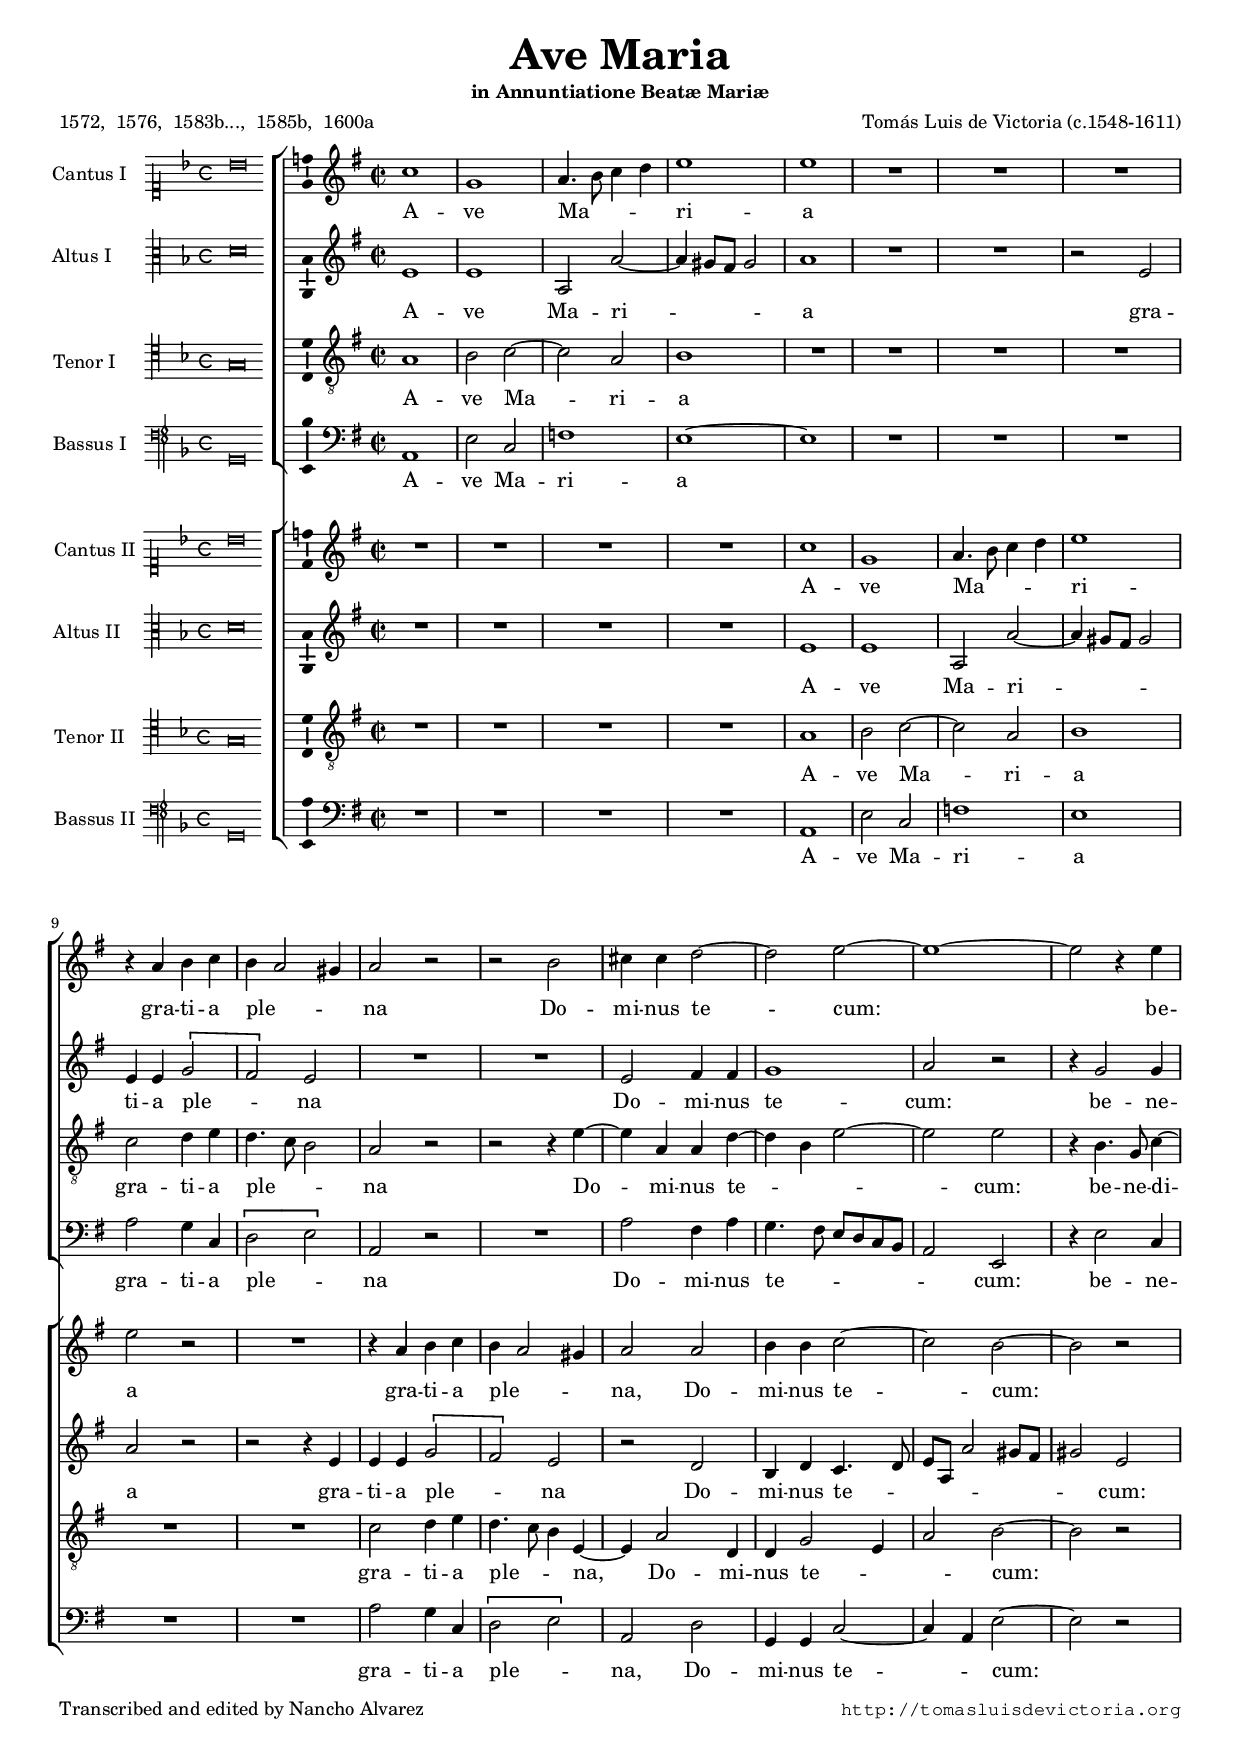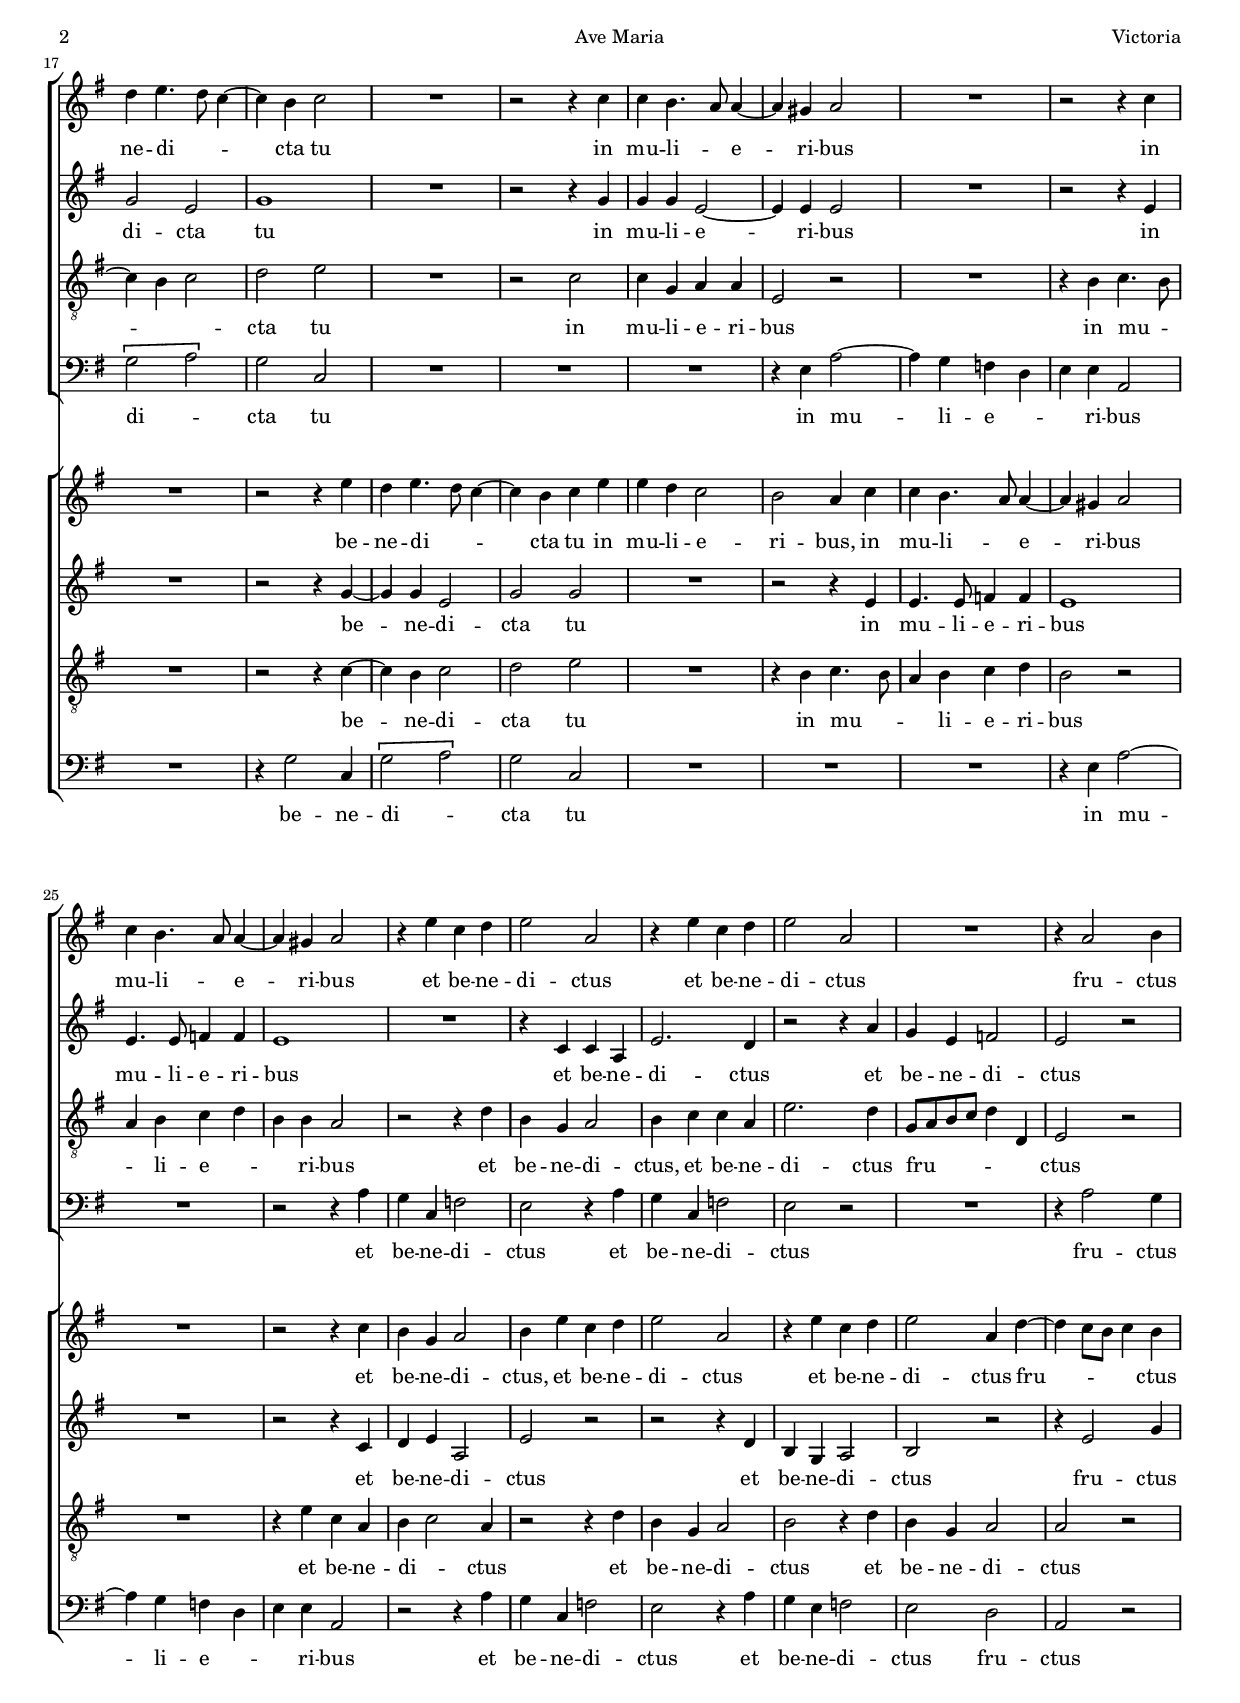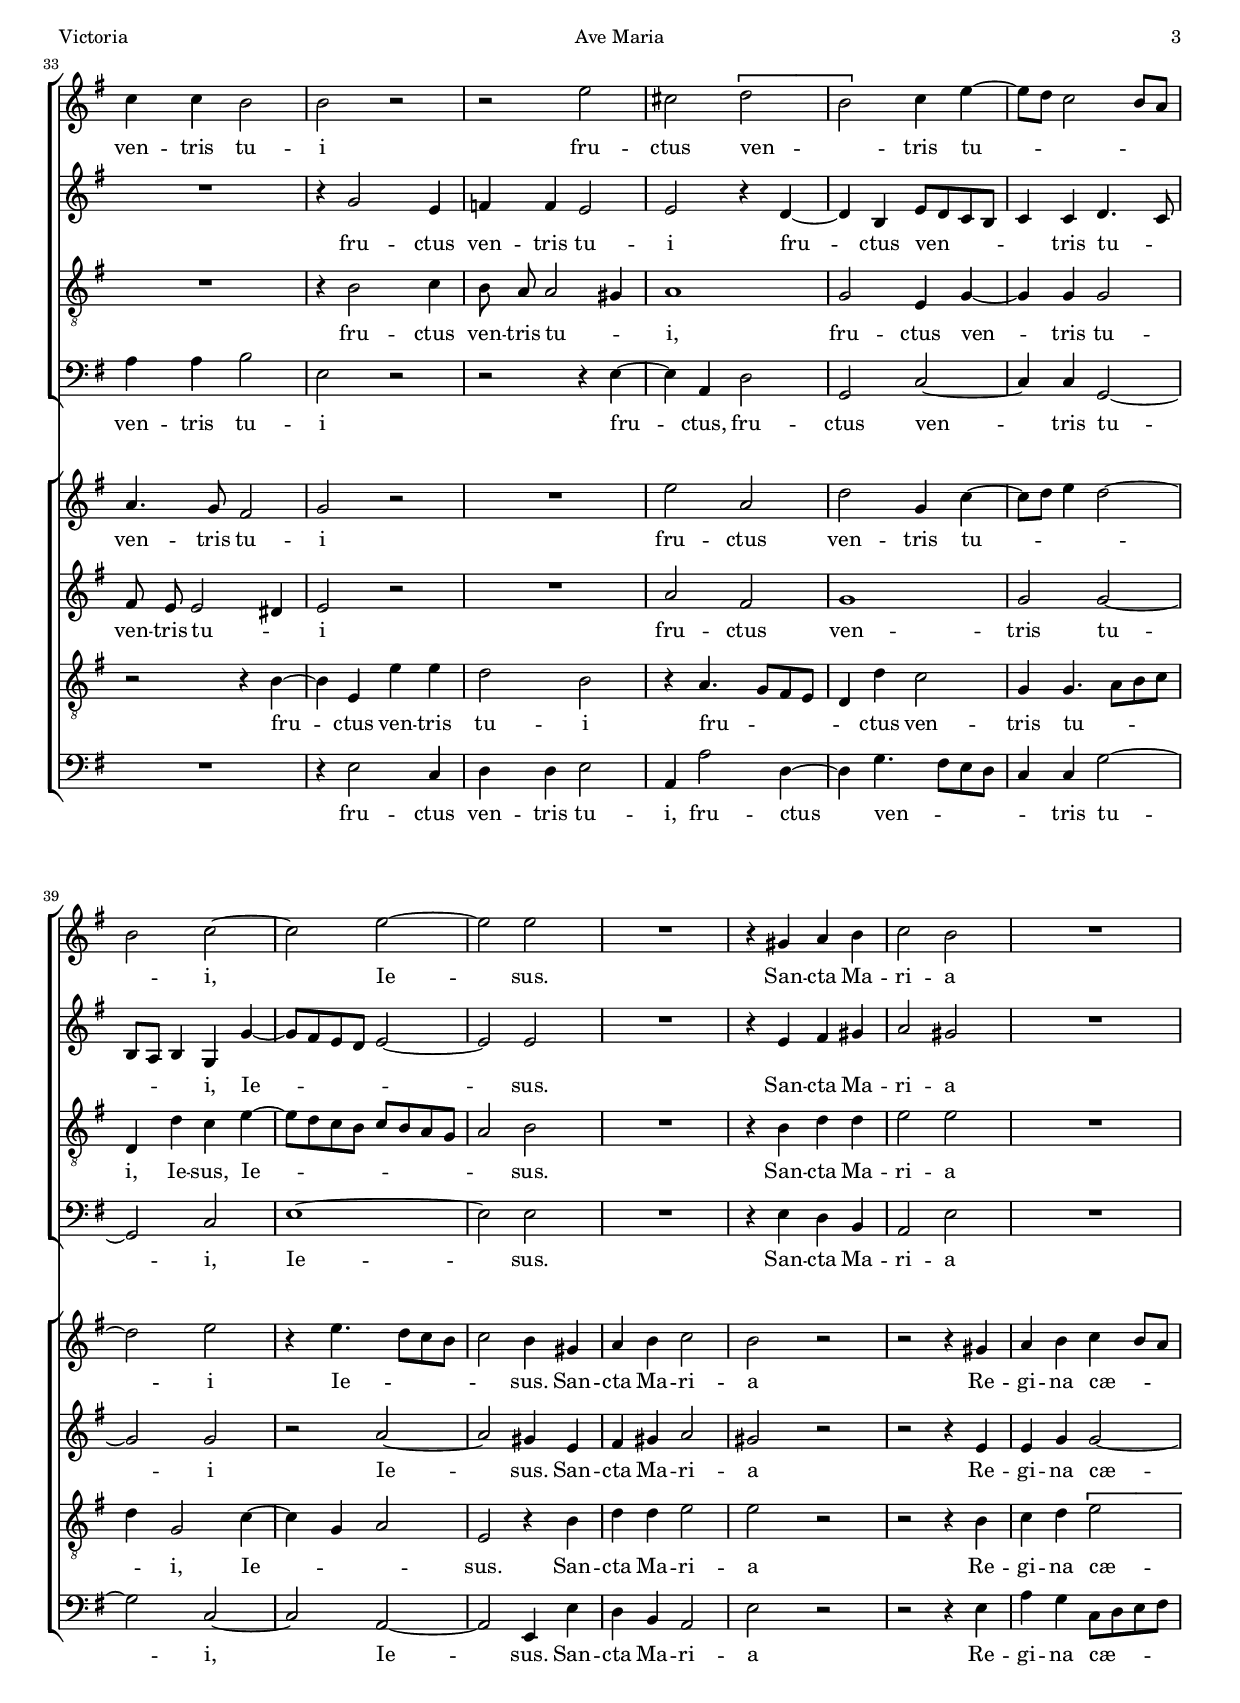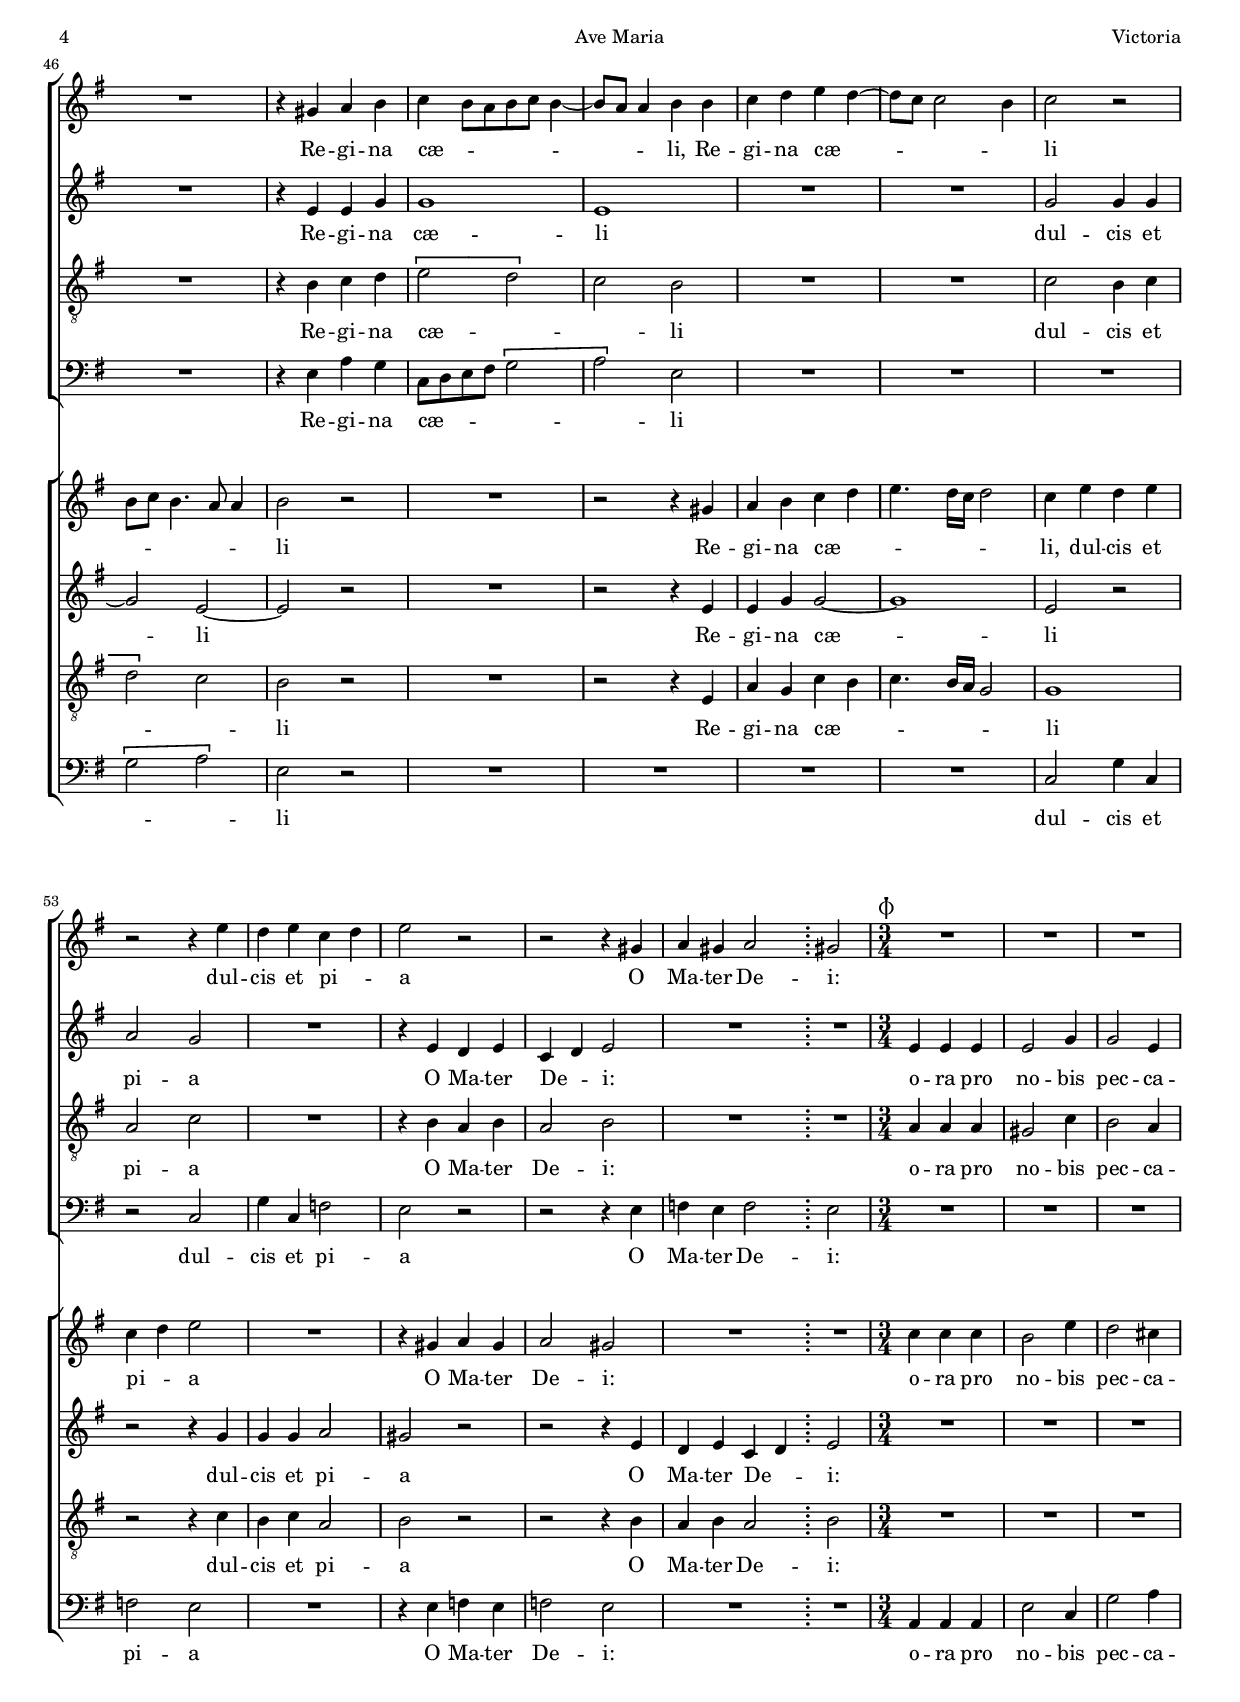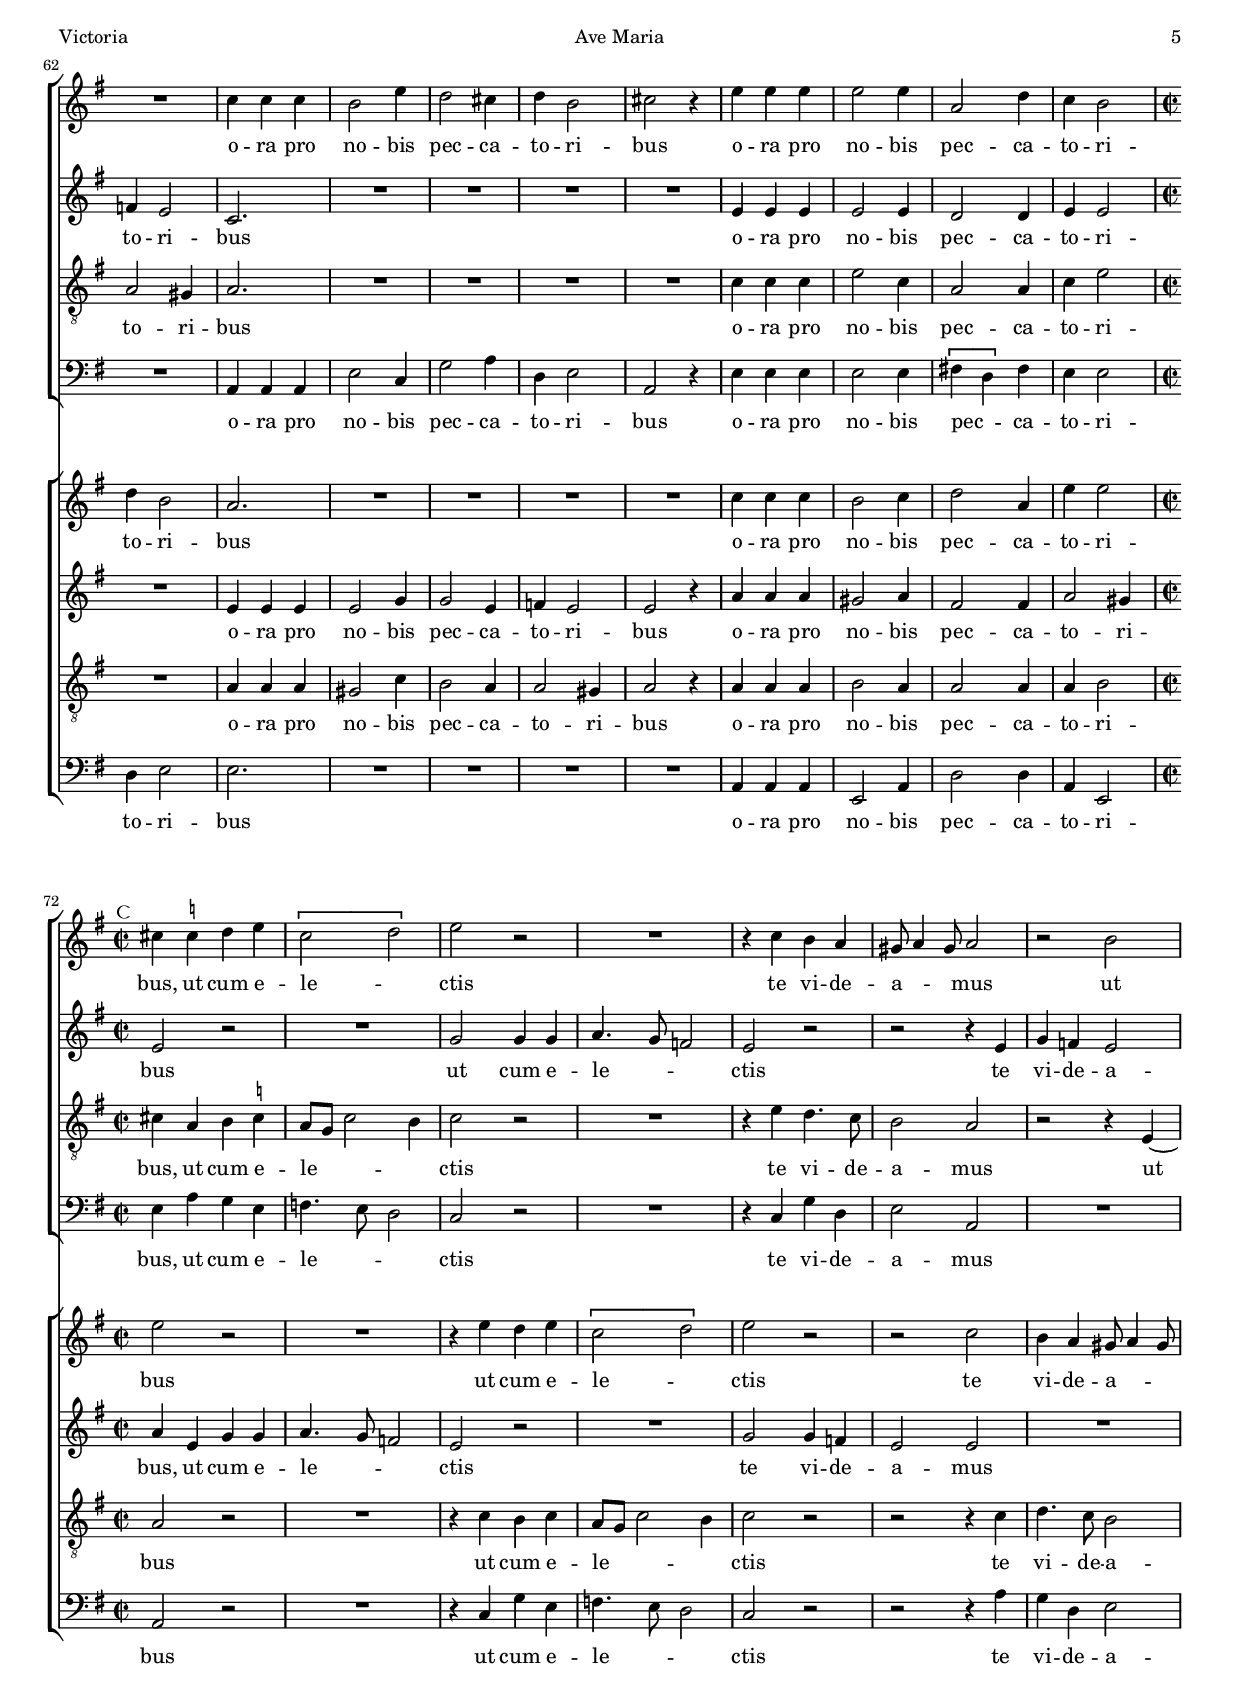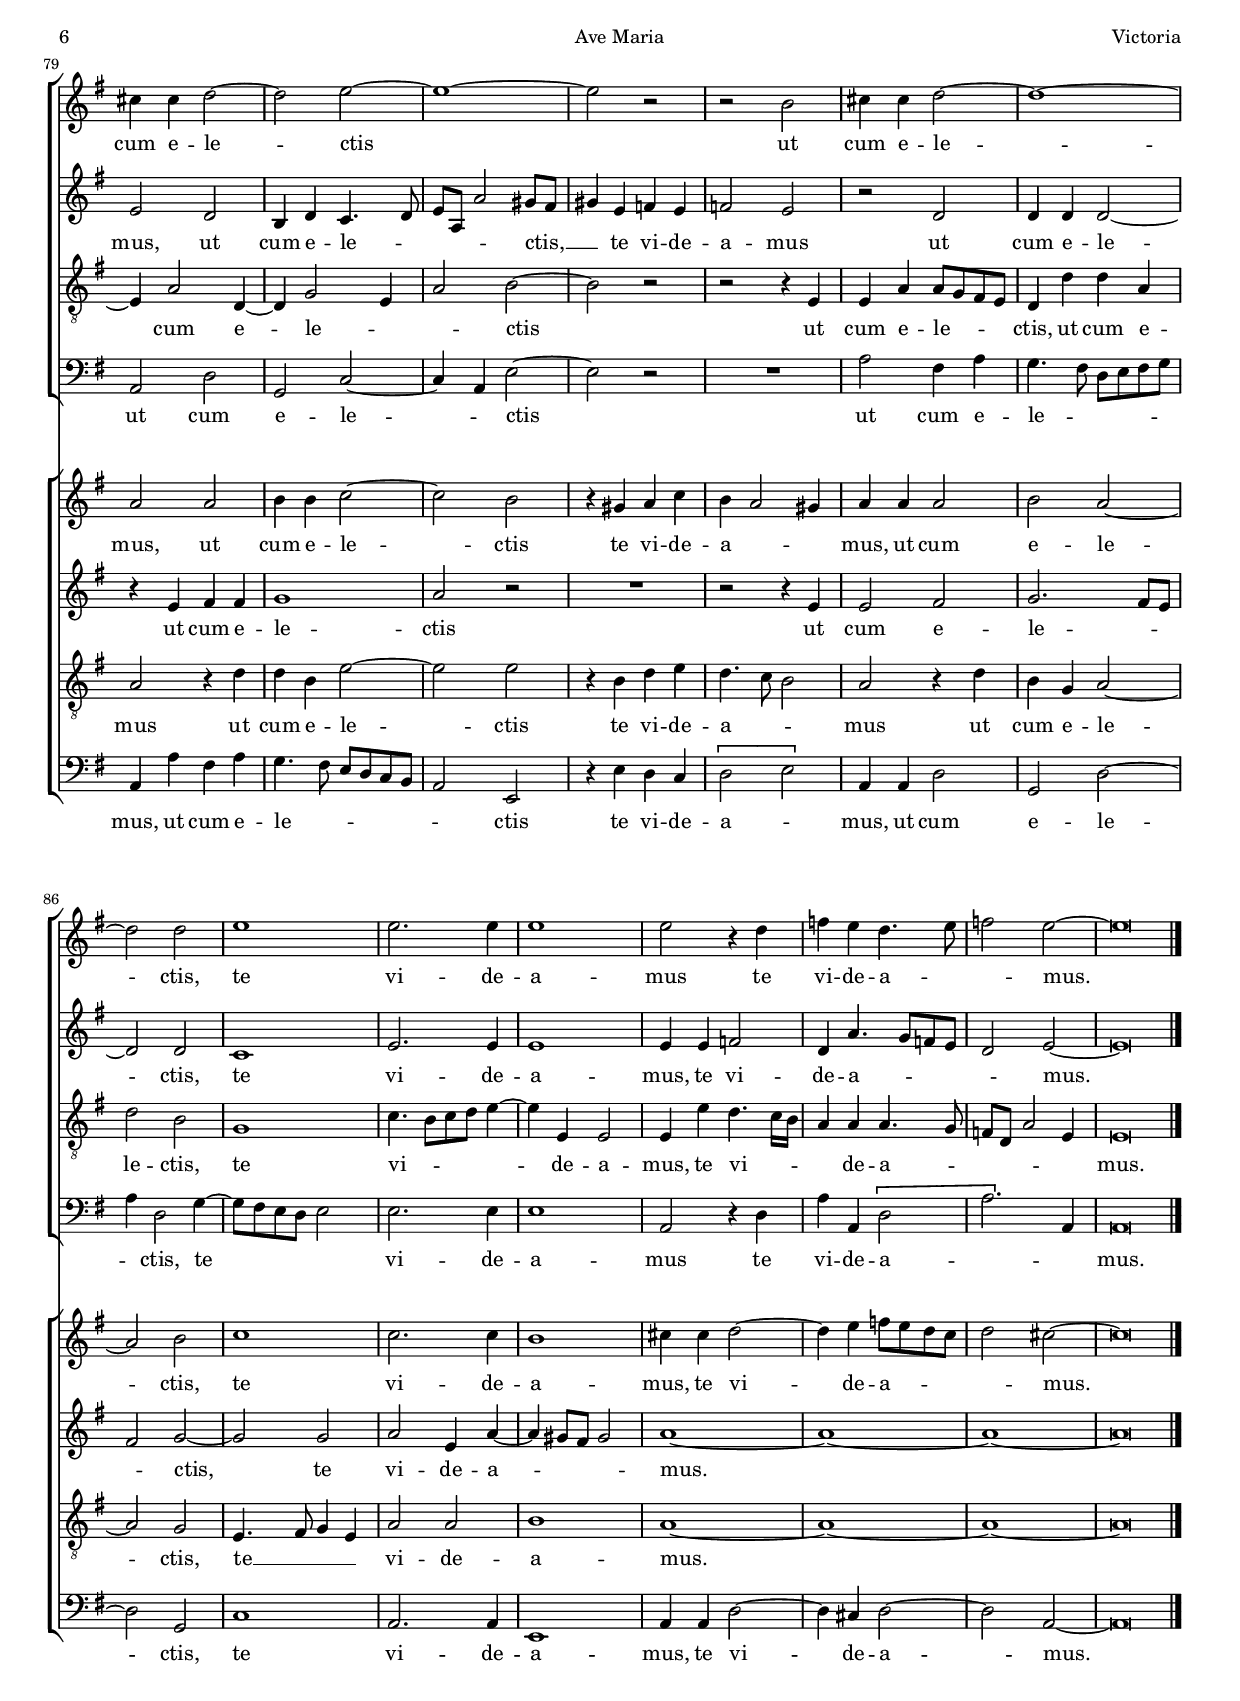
\version "2.18.0"

#(set-default-paper-size "a4")
#(set-global-staff-size 16.3)
#(ly:set-option 'point-and-click #f)
%mobile -s10.5 -i2.4

italicas=\override LyricText.font-shape = #'italic
rectas=\override LyricText.font-shape = #'upright
ss=\once \set suggestAccidentals = ##t
incipitwidth = 20
mtempo={\tempo 4 = 100 }
mtempob={\tempo 4 = 50 }
mtempoc={\tempo 4 = 150 }

htitle="Ave Maria"
hcomposer="Victoria"

\header {
	title=\markup{\fontsize #3 "Ave Maria"}
	subtitle=\markup{\smaller "in Annuntiatione Beatæ Mariæ"}
	%subsubtitle=\markup{\null \vspace #.1 }
        composer="Tomás Luis de Victoria (c.1548-1611)"
        pdfauthor=\composer
	%opus="(-)"
	poet=\markup{"1572,  1576,  1583b...,  1585b,  1600a"} % 1589a
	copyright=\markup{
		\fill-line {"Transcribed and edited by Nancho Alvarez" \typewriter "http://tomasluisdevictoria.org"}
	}
%	tagline=""
}

global={\key f \major \time 2/2 \skip 1*57 \bar ";"
        \once \override Score.TimeSignature.stencil = ##f
	\time 2/4 \skip 2 \bar "|" %\break
	\time 3/4 \mtempoc
        \skip 1*3/4*13 \mtempo
	\time 2/2 \skip 1*22 \bar "|."
}

cantus={
	bes'1 |
	f' |
	g'4. a'8 bes'4 c'' |
	d''1 |
%5
	d'' |
	R1*4/4 |
	R1*4/4 |
	R1*4/4 |
	r4 g' a' bes' |
%10
	a' g'2 fis'4 |
	g'2 r |
	r a' |
	b'4 b' c''2 ~ |
	c'' d'' ~ |
%15
	d''1 ~ |
	d''2 r4 d'' |
	c'' d''4. c''8 bes'4 ~ |
	bes' a' bes'2 |
	R1*4/4 |
%20
	r2 r4 bes' |
	bes' a'4. g'8 g'4 ~ |
	g' fis' g'2 |
	R1*4/4 |
	r2 r4 bes' |
%25
	bes' a'4. g'8 g'4 ~ |
	g' fis' g'2 |
	r4 d'' bes' c'' |
	d''2 g' |
	r4 d'' bes' c'' |
%30
	d''2 g' |
	R1*4/4 |
	r4 g'2 a'4 |
	bes' bes' a'2 |
	a' r |
%35
	r d'' |
	b' \[c'' |
	a'\] bes'4 d'' ~ |
	d''8 c'' bes'2 a'8 g' |
	a'2 bes' ~ |
%40
	bes' d'' ~ |
	d'' d'' |
	R1*4/4 |
	r4 fis' g' a' |
	bes'2 a' |
%45
	R1*4/4 |
	R1*4/4 |
	r4 fis' g' a' |
	bes'  a'8[ g' a' bes'] a'4 ~ |
	a'8 g' g'4 a' a' |
%50
	bes' c'' d'' c'' ~ |
	c''8 bes' bes'2 a'4 |
	bes'2 r |
	r r4 d'' |
	c'' d'' bes' c'' |
%55
	d''2 r |
	r r4 fis' | % en 1589a no hay sostenido
	g' fis' g'2 fis' |
	\once \override TextScript.X-offset = #-3.5
        s4*0^\markup{\musicglyph #"timesig.mensural34"}
	R1*3/4*4 % valores reducidos a 4
%60
	bes'4 bes' bes' a'2 d''4 |
	c''2 b'4 c'' a'2 | % ennegrecido
	b' r4 d'' d'' d'' |
	d''2 d''4 g'2 c''4 bes' a'2 | % ennegrecido bes' a'2
	\override TextScript.X-offset = #-4.1
        s4*0^\markup{\musicglyph #"timesig.mensural44"}
	b'4 \ss bes' c'' d'' |
%65
	\[bes'2 c''\] |
	d'' r |
	R1*4/4 |
	r4 bes' a' g' |
	fis'8 g'4 fis'8 g'2 |
%70
	r a' |
	b'4 b' c''2 ~ |
	c'' d'' ~ |
	d''1 ~ |
	d''2 r |
%75
	r a' |
	b'4 b' c''2 ~ |
	c''1 ~ |
	c''2 c'' |
	d''1 |
%80
	d''2. d''4 |
	d''1 |
	d''2 r4 c'' |
	ees'' d'' c''4. d''8 |
	ees''2 d'' ~ |
%85
	d''\breve*1/2
}

altus={
	d'1 |
	d' |
	g2 g' ~ |
	g'4 fis'8 e' fis'2 |
%5
	g'1 |
	R1*4/4 |
	R1*4/4 |
	r2 d' |
	d'4 d' \[f'2 |
%10
	e'\] d' |
	R1*4/4 |
	R1*4/4 |
	d'2 e'4 e' |
	f'1 |
%15
	g'2 r |
	r4 f'2 f'4 |
	f'2 d' |
	f'1 |
	R1*4/4 |
%20
	r2 r4 f' |
	f' f' d'2 ~ |
	d'4 d' d'2 |
	R1*4/4 |
	r2 r4 d' |
%25
	d'4. d'8 ees'4 ees' |
	d'1 |
	R1*4/4 |
	r4 bes bes g |
	d'2. c'4 |
%30
	r2 r4 g' |
	f' d' ees'2 |
	d' r |
	R1*4/4 |
	r4 f'2 d'4 |
%35
	ees' ees' d'2 |
	d' r4 c' ~ |
	c' a d'8 c' bes a |
	bes4 bes c'4. bes8 |
	a g a4 f f' ~ |
%40
	f'8 e' d' c' d'2 ~ |
	d' d' |
	R1*4/4 |
	r4 d' e' fis' |
	g'2 fis' |
%45
	R1*4/4 |
	R1*4/4 |
	r4 d' d' f' |
	f'1 |
	d' |
%50
	R1*4/4 |
	R1*4/4 |
	f'2 f'4 f' |
	g'2 f' |
	R1*4/4 |
%55
	r4 d' c' d' |
	bes c' d'2 |
	R1
        R1*2/4
	d'4 d' d' d'2 f'4 |
	f'2 d'4 ees' d'2 | % ennegrecido
%60
	bes2. 
        R1*3/4*4
        d'4 d' d' |
	d'2 d'4 c'2 c'4 d' d'2 |
	d' r |
%65
	R1*4/4 |
	f'2 f'4 f' |
	g'4. f'8 ees'2 |
	d' r |
	r r4 d' |
%70
	f' ees' d'2 |
	d' c' |
	a4 c' bes4. c'8 |
	d' g g'2 fis'8 e' |
	fis'4 d' ees' d' |
%75
	ees'2 d' |
	r c' |
	c'4 c' c'2 ~ |
	c' c' |
	bes1 |
%80
	d'2. d'4 |
	d'1 |
	d'4 d' ees'2 |
	c'4 g'4. f'8 ees' d' |
	c'2 d' ~ |
%85
	d'\breve*1/2
}

tenor={
	g1 |
	a2 bes ~ |
	bes g |
	a1 |
%5
	R1*4/4 |
	R1*4/4 |
	R1*4/4 |
	R1*4/4 |
	bes2 c'4 d' |
%10
	c'4. bes8 a2 |
	g r |
	r r4 d' ~ |
	d' g g c' ~ |
	c' a d'2 ~ |
%15
	d' d' |
	r4 a4. f8 bes4 ~ |
	bes a bes2 |
	c' d' |
	R1*4/4 |
%20
	r2 bes |
	bes4 f g g |
	d2 r |
	R1*4/4 |
	r4 a bes4. a8 |
%25
	g4 a bes c' |
	a a g2 |
	r r4 c' |
	a f g2 |
	a4 bes bes g |
%30
	d'2. c'4 |
	f8 g a bes c'4 c |
	d2 r |
	R1*4/4 |
	r4 a2 bes4 |
%35
	\set Staff.autoBeaming = ##f
	a8 g g2 fis4 |
	\set Staff.autoBeaming = ##t
	g1 |
	f2 d4 f ~ |
	f f f2 |
	c4 c' bes d' ~ |
%40
	d'8 c' bes a bes a g f |
	g2 a |
	R1*4/4 |
	r4 a c' c' |
	d'2 d' |
%45
	R1*4/4 |
	R1*4/4 |
	r4 a bes c' |
	\[d'2 c'\] |
	bes a |
%50
	R1*4/4 |
	R1*4/4 |
	bes2 a4 bes |
	g2 bes |
	R1*4/4 |
%55
	r4 a g a |
	g2 a |
	R1
        R1*2/4
	g4 g g fis2 bes4 |
	a2 g4 g2 fis4 |
%60
	g2. 
        R1*3/4*4
        bes4 bes bes |
	d'2 bes4 g2 g4 bes d'2 |
	b4 g a \ss bes |
%65
	g8 f bes2 a4 |
	bes2 r |
	R1*4/4 |
	r4 d' c'4. bes8 |
	a2 g |
%70
	r r4 d ~ |
	d g2 c4 ~ |
	c f2 d4 |
	g2 a ~ |
	a r |
%75
	r r4 d |
	d g g8 f e d |
	c4 c' c' g |
	c'2 a |
	f1 |
%80
	bes4.  a8[ bes c'] d'4 ~ |
	d' d d2 |
	d4 d' c'4. bes16 a |
	g4 g g4. f8 |
	ees c g2 d4 |
%85
	d\breve*1/2
}

bassus={
	g,1 |
	d2 bes, |
	ees1 |
	d ~ |
%5
	d |
	R1*4/4 |
	R1*4/4 |
	R1*4/4 |
	g2 f4 bes, |
%10
	\[c2 d\] |
	g, r |
	R1*4/4 |
	g2 e4 g |
	f4. e8 d c bes, a, |
%15
	g,2 d, | % solo en 1589a octava alta d
	r4 d2 bes,4 |
	\[f2 g\] |
	f bes, |
	R1*4/4 |
%20
	R1*4/4 |
	R1*4/4 |
	r4 d g2 ~ |
	g4 f ees c |
	d d g,2 |
%25
	R1*4/4 |
	r2 r4 g |
	f bes, ees2 |
	d r4 g |
	f bes, ees2 |
%30
	d r |
	R1*4/4 |
	r4 g2 f4 |
	g g a2 |
	d r |
%35
	r r4 d ~ |
	d g, c2 |
	f, bes, ~ |
	bes,4 bes, f,2 ~ |
	f, bes, |
%40
	d1 ~ |
	d2 d |
	R1*4/4 |
	r4 d c a, |
	g,2 d |
%45
	R1*4/4 |
	R1*4/4 |
	r4 d g f |
	bes,8 c d e \[f2 |
	g\] d |
%50
	R1*4/4 |
	R1*4/4 |
	R1*4/4 |
	r2 bes, |
	f4 bes, ees2 |
%55
	d r |
	r r4 d |
	ees d ees2 d |
	R1*3/4*4
	g,4 g, g, d2 bes,4 |
	f2 g4 c d2 | % ennegrecido
	g, r4 d d d |
	d2 d4 \[e! c\] e d d2 | % sostenido escrito en todas las ediciones
	d4 g f d |
%65
	ees4. d8 c2 |
	bes, r |
	R1*4/4 |
	r4 bes, f c |
	d2 g, |
%70
	R1*4/4 |
	g,2 c |
	f, bes, ~ |
	bes,4 g, d2 ~ |
	d r |
%75
	R1*4/4 |
	g2 e4 g |
	f4. e8 c d e f |
	g4 c2 f4 ~ |
	f8 e d c d2 |
%80
	d2. d4 |
	d1 |
	g,2 r4 c |
	g g, \[c2 % distinto en la edición de 1572 
	g2.\] g,4 |
%85
	g,\breve*1/2
}

cantusdos={
	R1*4/4 |
	R1*4/4 |
	R1*4/4 |
	R1*4/4 |
%5
	bes'1 |
	f' |
	g'4. a'8 bes'4 c'' |
	d''1 |
	d''2 r |
%10
	R1*4/4 |
	r4 g' a' bes' |
	a' g'2 fis'4 |
	g'2 g' |
	a'4 a' bes'2 ~ |
%15
	bes' a' ~ |
	a' r |
	R1*4/4 |
	r2 r4 d'' |
	c'' d''4. c''8 bes'4 ~ |
%20
	bes' a' bes' d'' |
	d'' c'' bes'2 |
	a' g'4 bes' |
	bes' a'4. g'8 g'4 ~ |
	g' fis' g'2 |
%25
	R1*4/4 |
	r2 r4 bes' |
	a' f' g'2 |
	a'4 d'' bes' c'' |
	d''2 g' |
%30
	r4 d'' bes' c'' |
	d''2 g'4 c'' ~ |
	c'' bes'8 a' bes'4 a' |
	g'4. f'8 e'2 |
	f' r |
%35
	R1*4/4 |
	d''2 g' |
	c'' f'4 bes' ~ |
	bes'8 c'' d''4 c''2 ~ |
	c'' d'' |
%40
	r4 d''4. c''8 bes' a' |
	bes'2 a'4 fis' |
	g' a' bes'2 |
	a' r |
	r r4 fis' |
%45
	g' a' bes' a'8 g' |
	a' bes' a'4. g'8 g'4 |
	a'2 r |
	R1*4/4 |
	r2 r4 fis' |
%50
	g' a' bes' c'' |
	d''4. c''16 bes' c''2 |
	bes'4 d'' c'' d'' |
	bes' c'' d''2 |
	R1*4/4 |
%55
	r4 fis' g' fis' |
	g'2 fis' |
	R1
        R1*2/4
	bes'4 bes' bes' a'2 d''4 |
	c''2 b'4 c'' a'2 | % ennegrecido
%60
	g'2. 
        R1*3/4*4
        bes'4 bes' bes' |
	a'2 bes'4 c''2 g'4 d'' d''2 |
	d'' r |
%65
	R1*4/4 |
	r4 d'' c'' d'' |
	\[bes'2 c''\] |
	d'' r |
	r bes' |
%70
	a'4 g' fis'8 g'4 fis'8 |
	g'2 g' |
	a'4 a' bes'2 ~ |
	bes' a' |
	r4 fis' g' bes' |
%75
	a' g'2 fis'4 |
	g' g' g'2 |
	a' g' ~ |
	g' a' |
	bes'1 |
%80
	bes'2. bes'4 |
	a'1 |
	b'4 b' c''2 ~ |
	c''4 d'' ees''8 d'' c'' bes' |
	c''2 b' ~ |
%85
	b'\breve*1/2
}

altusdos={
	R1*4/4 |
	R1*4/4 |
	R1*4/4 |
	R1*4/4 |
%5
	d'1 |
	d' |
	g2 g' ~ |
	g'4 fis'8 e' fis'2 |
	g' r |
%10
	r r4 d' |
	d' d' \[f'2 |
	e'\] d' |
	r c' |
	a4 c' bes4. c'8 |
%15
	d' g g'2 fis'8 e' |
	fis'2 d' | % sostenido escrito solo en 1572
	R1*4/4 |
	r2 r4 f' ~ |
	f' f' d'2 |
%20
	f' f' |
	R1*4/4 |
	r2 r4 d' |
	d'4. d'8 ees'4 ees' |
	d'1 |
%25
	R1*4/4 |
	r2 r4 bes |
	c' d' g2 |
	d' r |
	r r4 c' |
%30
	a f g2 |
	a r |
	r4 d'2 f'4 |
	\set Staff.autoBeaming = ##f
	e'8 d' d'2 cis'4 |
	\set Staff.autoBeaming = ##t
	d'2 r |
%35
	R1*4/4 |
	g'2 e' |
	f'1 |
	f'2 f' ~ |
	f' f' |
%40
	r g' ~ |
	g' fis'4 d' |
	e' fis' g'2 |
	fis' r |
	r r4 d' |
%45
	d' f' f'2 ~ |
	f' d' ~ |
	d' r |
	R1*4/4 |
	r2 r4 d' |
%50
	d' f' f'2 ~ |
	f'1 |
	d'2 r |
	r r4 f' |
	f' f' g'2 |
%55
	fis' r |
	r r4 d' |
	c' d' bes c' d'2 |
	R1*3/4*4
	d'4 d' d' d'2 f'4 |
	f'2 d'4 ees' d'2 | % ennegrecidas
	d' r4 g' g' g' |
	fis'2 g'4 e'2 e'4 g'2 fis'4 |
	g' d' f' f' |
%65
	g'4. f'8 ees'2 |
	d' r |
	R1*4/4 |
	f'2 f'4 ees' |
	d'2 d' |
%70
	R1*4/4 |
	r4 d' e' e' |
	f'1 |
	g'2 r |
	R1*4/4 |
%75
	r2 r4 d' |
	d'2 e' |
	f'2. e'8 d' |
	e'2 f' ~ |
	f' f' |
%80
	g' d'4 g' ~ |
	g' fis'8 e' fis'2 |
	g'1 ~ |
	g' ~ |
	g' ~ |
%85
	g'\breve*1/2
}

tenordos={
	R1*4/4 |
	R1*4/4 |
	R1*4/4 |
	R1*4/4 |
%5
	g1 |
	a2 bes ~ |
	bes g |
	a1 |
	R1*4/4 |
%10
	R1*4/4 |
	bes2 c'4 d' |
	c'4. bes8 a4 d ~ |
	d g2 c4 |
	c f2 d4 |
%15
	g2 a ~ |
	a r |
	R1*4/4 |
	r2 r4 bes ~ |
	bes a bes2 |
%20
	c' d' |
	R1*4/4 |
	r4 a bes4. a8 |
	g4 a bes c' |
	a2 r |
%25
	R1*4/4 |
	r4 d' bes g |
	a bes2 g4 |
	r2 r4 c' |
	a f g2 |
%30
	a r4 c' |
	a f g2 |
	g r |
	r r4 a ~ |
	a d d' d' |
%35
	c'2 a |
	r4 g4. f8 e d |
	c4 c' bes2 |
	f4 f4. g8 a bes |
	c'4 f2 bes4 ~ |
%40
	bes f g2 |
	d r4 a |
	c' c' d'2 |
	d' r |
	r r4 a |
%45
	bes c' \[d'2 |
	c'\] bes |
	a r |
	R1*4/4 |
	r2 r4 d |
%50
	g f bes a |
	bes4. a16 g f2 |
	f1 |
	r2 r4 bes |
	a bes g2 |
%55
	a r |
	r r4 a |
	g a g2 a |
	R1*3/4*4
	g4 g g fis2 bes4 |
	a2 g4 g2 fis4 |
	g2 r4 g g g |
	a2 g4 g2 g4 g a2 |
	g r |
%65
	R1*4/4 |
	r4 bes a bes |
	g8 f bes2 a4 |
	bes2 r |
	r r4 bes |
%70
	c'4. bes8 a2 |
	g r4 c' |
	c' a d'2 ~ |
	d' d' |
	r4 a c' d' |
%75
	c'4. bes8 a2 |
	g r4 c' |
	a f g2 ~ |
	g f |
	d4. e8 f4 d |
%80
	g2 g |
	a1 |
	g ~ |
	g ~ |
	g ~ |
%85
	g\breve*1/2
}

bassusdos={
	R1*4/4 |
	R1*4/4 |
	R1*4/4 |
	R1*4/4 |
%5
	g,1 |
	d2 bes, |
	ees1 |
	d |
	R1*4/4 |
%10
	R1*4/4 |
	g2 f4 bes, |
	\[c2 d\] |
	g, c |
	f,4 f, bes,2 ~ |
%15
	bes,4 g, d2 ~ |
	d r |
	R1*4/4 |
	r4 f2 bes,4 |
	\[f2 g\] |
%20
	f bes, |
	R1*4/4 |
	R1*4/4 |
	R1*4/4 |
	r4 d g2 ~ |
%25
	g4 f ees c |
	d d g,2 |
	r r4 g |
	f bes, ees2 |
	d r4 g |
%30
	f d ees2 |
	d c |
	g, r |
	R1*4/4 |
	r4 d2 bes,4 |
%35
	c c d2 |
	g,4 g2 c4 ~ |
	c f4. e8 d c |
	bes,4 bes, f2 ~ |
	f bes, ~ |
%40
	bes, g, ~ |
	g, d,4 d |
	c a, g,2 |
	d r |
	r r4 d |
%45
	g f bes,8 c d e |
	\[f2 g\] |
	d r |
	R1*4/4 |
	R1*4/4 |
%50
	R1*4/4 |
	R1*4/4 |
	bes,2 f4 bes, |
	ees2 d |
	R1*4/4 |
%55
	r4 d ees d |
	ees2 d |
	R1
        R1*2/4
	g,4 g, g, d2 bes,4 |
	f2 g4 c d2 |
%60
	d2. 
        R1*3/4*4
        g,4 g, g, |
	d,2 g,4 c2 c4 g, d,2 | % 1589a primer y ultimo d octava alta
	g, r |
%65
	R1*4/4 |
	r4 bes, f d |
	ees4. d8 c2 |
	bes, r |
	r r4 g |
%70
	f c d2 |
	g,4 g e g |
	f4. e8 d c bes, a, |
	g,2 d, |
	r4 d c bes, |
%75
	\[c2 d\] |
	g,4 g, c2 |
	f, c ~ |
	c f, |
	bes,1 |
%80
	g,2. g,4 |
	d,1 | % 1589a d octava alta
	g,4 g, c2 ~ |
	c4 b, c2 ~ |
	c g, ~ |
%85
	g,\breve*1/2
}

textocantus=\lyricmode{
A -- ve Ma -- _ _ _ ri -- a
gra -- ti -- a ple -- _ _ na
Do -- mi -- nus te -- _ cum: _ _ 
be -- ne -- di -- _ _ _ cta tu
in mu -- li -- _ e -- _ ri -- bus
in mu -- li -- _ e -- _ ri -- bus
et be -- ne -- di -- ctus
et be -- ne -- di -- ctus % italicas
fru -- ctus ven -- tris tu -- i
fru  -- ctus ven -- _ tris tu -- _ _ _ _ _ _ i, _
Ie -- _ sus.
San -- cta Ma -- ri -- a
Re -- gi -- na cæ -- _ _ _ _ _ _ _ _ li,
Re -- gi -- na cæ -- _ _ _ _ _ li
dul  -- cis et pi -- _ a
O Ma -- ter De -- i:
o -- ra pro no -- bis pec -- ca -- to -- ri -- bus
o -- ra pro no -- bis pec -- ca -- to -- ri -- bus, % italicas
ut cum e -- le -- _ ctis
te vi -- de -- a -- _ _ mus
ut cum e -- le -- _ ctis _ _ ut cum e -- le -- _ _ ctis, te vi -- de -- a -- mus
te vi -- de -- a -- _ _ mus. _
}

textoaltus=\lyricmode{
A -- ve Ma -- ri -- _ _ _ _ a
gra -- ti -- a ple -- _ na
Do -- mi -- nus te -- cum:
be -- ne -- di -- cta tu
in mu -- li -- e -- _ ri -- bus
in mu -- li -- e -- ri -- bus
et be -- ne -- di -- ctus
et be -- ne -- di -- ctus % italicas
fru -- ctus ven -- tris tu -- i
fru -- _ ctus ven -- _ _ _ _ tris tu -- _ _ _ _ i,
Ie -- _ _ _ _ _ _ sus.
San -- cta Ma -- ri -- a
Re -- gi -- na cæ -- li
dul -- cis et pi -- a
O Ma -- ter De -- _ i:
o -- ra pro no -- bis pec -- ca -- to -- ri -- bus
o -- ra pro no -- bis pec -- ca -- to -- ri -- bus % italicas
ut cum e -- le -- _ _ ctis
te vi -- de -- a -- mus,
ut cum e -- le -- _ _ _ _ ctis, __ _ _ % 1572, 1589a _ _ ctis
te vi -- de -- a -- mus
ut cum e -- le -- _ ctis, te vi -- de -- a -- mus,
te vi -- de -- a -- _ _ _ _ mus. _

}

textotenor=\lyricmode{
A -- ve Ma -- _ ri -- a
gra -- ti -- a ple -- _ _ na
Do -- _ mi -- nus te -- _ _ _ _ cum:
be -- ne -- di -- _ _ _ cta tu
in mu -- li -- e -- ri -- bus
in mu -- _ _ li -- e -- _ _ ri -- bus
et be -- ne -- di -- ctus,
et be -- ne -- di -- ctus fru -- _ _ _ _ _ ctus
fru -- ctus ven -- tris tu -- _ i,
fru -- ctus ven -- _ tris tu -- i, % italicas
Ie -- sus,
Ie -- _ _ _ _ _ _ _ _ _ sus.
San -- cta Ma -- ri -- a
Re -- gi -- na cæ -- _ _ li
dul -- cis et pi -- a
O Ma -- ter De -- i:
o -- ra pro no -- bis pec -- ca -- to -- ri -- bus
o -- ra pro no -- bis pec -- ca -- to -- ri -- bus, % italicas 
ut cum e -- le -- _ _ _ ctis
te vi -- de -- a -- mus
ut _ cum e -- _ le -- _ _ ctis _
ut cum e -- le -- _ _ _ ctis, % italicas
ut cum e -- le -- ctis, te vi -- _ _ _ _ _ de -- a -- mus,
te vi -- _ _ _ de -- a -- _ _ _ _ _ mus. 

}

textobassus=\lyricmode{
A -- ve Ma -- ri -- a _
gra -- ti -- a ple -- _ na
Do -- mi -- nus te -- _ _ _ _ _ _ cum:
be -- ne -- di -- _ cta tu
in mu -- _ li -- e -- _ _ ri -- bus
et be --  ne -- di -- ctus
et be -- ne -- di -- ctus
fru -- ctus ven -- tris tu -- i
fru -- _ ctus, fru -- ctus
ven -- _ tris tu -- _ i,
Ie -- _ sus.
San -- cta Ma -- ri -- a
Re -- gi -- na
cæ -- _ _ _ _ _ li
dul -- cis et pi -- a
O Ma -- ter De -- i:
o -- ra pro no -- bis pec -- ca -- to -- ri -- bus
o -- ra pro no -- bis pec -- _ ca -- to -- ri -- bus, % italicas
ut cum e -- le -- _ _ ctis
te vi -- de -- a -- mus
ut cum e -- le -- _ _ ctis _
ut cum e -- le -- _ _ _ _ _ _ ctis, 
te _ _ _ _ _ vi -- de -- a -- mus
te vi -- de -- a -- _ _ mus.
}

textocantusdos=\lyricmode{
A -- ve Ma -- _ _ _ ri -- a
gra -- ti -- a ple -- _ _ na,
Do -- mi -- nus te -- _ cum: _
be -- ne -- di -- _ _ _ cta tu in mu -- li -- e -- ri -- bus,
in mu -- li -- _ e -- _ ri -- bus
et be -- ne -- di -- ctus,
et be -- ne -- di -- ctus % italicas 1589a
et be -- ne -- di -- ctus % italicas 1589b
fru -- _ _ _ _ ctus
ven -- tris tu -- i
fru -- ctus ven -- tris tu -- _ _ _ _ _ i
Ie -- _ _ _ _ sus.
San -- cta Ma -- ri -- a
Re -- gi -- na cæ -- _ _ _ _ _ _ _ li
Re -- gi -- na cæ -- _ _ _ _ _ li,
dul -- cis et pi -- _ a
O Ma -- ter De -- i:
o -- ra pro no -- bis pec -- ca -- to -- ri -- bus
o -- ra pro no -- bis pec -- ca -- to -- ri -- bus % italicas
ut cum e -- le -- _ ctis
te vi -- de -- a -- _ _ mus,
ut cum e -- le -- _ ctis te vi -- de -- a -- _ _ mus,
ut cum e -- le -- _ ctis, te vi -- de -- a -- mus,
te vi -- _ de -- a -- _ _ _ _ mus. _
}

textoaltusdos=\lyricmode{
A -- ve Ma -- ri -- _ _ _ _ a
gra -- ti -- a ple -- _ na
Do -- mi -- nus te -- _ _ _ _ _ _ _ cum:
be -- _ ne -- di -- cta tu
in mu -- li -- e -- ri -- bus
et be -- ne -- di -- ctus
et  be -- ne -- di -- ctus
fru -- ctus ven -- tris tu -- _ i
fru --  ctus ven -- tris tu -- _ i
Ie -- _ sus.
San -- cta Ma -- ri -- a
Re -- gi -- na cæ -- _ li _
Re -- gi -- na cæ -- _ li
dul -- cis et pi -- a
O Ma -- ter De -- _ i:
o -- ra pro no -- bis pec -- ca -- to -- ri -- bus
o -- ra pro no -- bis pec -- ca -- to -- ri -- bus, % italicas
ut cum e -- le -- _ _ ctis
te vi -- de -- a -- mus
ut cum e -- le -- ctis
ut cum e -- le -- _ _ _ ctis, _
te vi -- de -- a -- _ _ _ _ mus. _ _ _ 
}

textotenordos=\lyricmode{
A -- ve Ma -- _ ri -- a
gra -- ti -- a ple -- _ _ na, _
Do -- mi -- nus te -- _ _ cum: _
be -- _ ne -- di -- cta tu
in mu -- _ _ li -- e -- ri -- bus
et be -- ne -- di -- _ ctus
et be -- ne -- di -- ctus
et be -- ne -- di -- ctus % italicas
fru -- _ ctus ven -- tris tu -- i
fru -- _ _ _ _ ctus ven -- tris
tu -- _ _ _ _ i,
Ie -- _ _ _ sus.
San -- cta Ma -- ri -- a
Re -- gi -- na cæ -- _ _ li
Re -- gi -- na cæ -- _ _ _ _ _ li
dul --  cis et pi -- a
O Ma -- ter De -- i:
o -- ra pro no -- bis pec -- ca -- to -- ri -- bus
o -- ra pro no -- bis pec -- ca -- to -- ri -- bus % italicas
ut cum e -- le -- _ _ _ ctis
te vi -- de -- a -- mus
ut cum e -- le -- _ ctis te vi -- de -- a -- _ _ mus
ut cum e -- le -- _ ctis, te __ _ _ _ vi -- de -- a -- mus. _ _ _ 
}

textobassusdos=\lyricmode{
A -- ve Ma -- ri -- a
gra -- ti -- a ple -- _ na,
Do -- mi -- nus te -- _ _ cum: _
be -- ne -- di -- _ cta tu
in mu -- _ li -- e -- _ _ ri -- bus
et be -- ne -- di -- ctus
et be -- ne -- di -- ctus fru -- ctus
fru -- ctus ven -- tris tu -- i,
fru -- ctus _ ven -- _ _ _ _ tris tu -- _ i, _
Ie -- _ sus.
San -- cta Ma -- ri -- a
Re -- gi -- na cæ -- _ _ _ _ _ li
dul -- cis et pi -- a
O Ma -- ter De -- i: 
o -- ra pro no -- bis pec -- ca -- to -- ri -- bus
o -- ra pro no -- bis pec -- ca -- to -- ri -- bus % rectas solo en 1576
ut cum e -- le -- _ _ ctis
te vi -- de -- a -- mus,
ut cum e -- le -- _ _ _ _ _ _ ctis % 1589a ctis debajo de la nota anterior porque no cabe
te vi -- de -- a -- _ mus,
ut cum e -- le -- _ ctis,
te vi -- de -- a -- mus,
te vi -- _ de -- a -- _ mus. _
}


incipitcantus=\markup{
	\score{
		{ 
		\set Staff.instrumentName="Cantus I   "
		\override NoteHead.style = #'neomensural
		\override Rest.style = #'neomensural
		\override Staff.TimeSignature.style = #'neomensural
		\cadenzaOn 
		\clef "petrucci-c1"
		\key f \major
		\time 4/4
		bes'\breve
		} 
	\layout {
		\context {\Voice
			\remove Ligature_bracket_engraver
			\consists Mensural_ligature_engraver
		}
		line-width=\incipitwidth
		indent = 0
	}
	}
}


incipitaltus=\markup{
	\score{
		{ 
		\set Staff.instrumentName="Altus I      "
		\override NoteHead.style = #'neomensural 
		\override Rest.style = #'neomensural
		\override Staff.TimeSignature.style = #'neomensural
		\cadenzaOn 
		\clef "petrucci-c3"
		\key f \major
		\time 4/4
		d'\breve
		} 
	\layout {
		\context {\Voice
			\remove Ligature_bracket_engraver
			\consists Mensural_ligature_engraver
		}
		line-width=\incipitwidth
		indent = 0
	}
	}
}


incipittenor=\markup{
	\score{
		{ 
		\set Staff.instrumentName="Tenor I     "
		\override NoteHead.style = #'neomensural 
		\override Rest.style = #'neomensural
		\override Staff.TimeSignature.style = #'neomensural
		\cadenzaOn 
		\clef "petrucci-c4"
		\key f \major
		\time 4/4
		g\breve
		} 
	\layout {
		\context {\Voice
			\remove Ligature_bracket_engraver
			\consists Mensural_ligature_engraver
		}
		line-width=\incipitwidth
		indent=0
	}
	}
}


incipitbassus=\markup{
	\score{
		{ 
		\set Staff.instrumentName="Bassus I   "
		\override NoteHead.style = #'neomensural 
		\override Rest.style = #'neomensural
		\override Staff.TimeSignature.style = #'neomensural
		\cadenzaOn 
		\clef "petrucci-f4"
		\key f \major
		\time 4/4
		g,\breve
		} 
	\layout {
		\context {\Voice
			\remove Ligature_bracket_engraver
			\consists Mensural_ligature_engraver
		}
		line-width=\incipitwidth
		indent = 0
	}
	}
}

incipitcantusdos=\markup{
	\score{
		{ 
		\set Staff.instrumentName="Cantus II "
		\override NoteHead.style = #'neomensural
		\override Rest.style = #'neomensural
		\override Staff.TimeSignature.style = #'neomensural
		\cadenzaOn 
		\clef "petrucci-c1"
		\key f \major
		\time 4/4
		bes'\breve
		} 
	\layout {
		\context {\Voice
			\remove Ligature_bracket_engraver
			\consists Mensural_ligature_engraver
		}
		line-width=\incipitwidth
		indent = 0
	}
	}
}


incipitaltusdos=\markup{
	\score{
		{ 
		\set Staff.instrumentName="Altus II    "
		\override NoteHead.style = #'neomensural 
		\override Rest.style = #'neomensural
		\override Staff.TimeSignature.style = #'neomensural
		\cadenzaOn 
		\clef "petrucci-c3"
		\key f \major
		\time 4/4
		d'\breve
		} 
	\layout {
		\context {\Voice
			\remove Ligature_bracket_engraver
			\consists Mensural_ligature_engraver
		}
		line-width=\incipitwidth
		indent = 0
	}
	}
}


incipittenordos=\markup{
	\score{
		{ 
		\set Staff.instrumentName="Tenor II   "
		\override NoteHead.style = #'neomensural 
		\override Rest.style = #'neomensural
		\override Staff.TimeSignature.style = #'neomensural
		\cadenzaOn 
		\clef "petrucci-c4"
		\key f \major
		\time 4/4
		g\breve
		} 
	\layout {
		\context {\Voice
			\remove Ligature_bracket_engraver
			\consists Mensural_ligature_engraver
		}
		line-width=\incipitwidth
		indent=0
	}
	}
}

incipitbassusdos=\markup{
	\score{
		{ 
		\set Staff.instrumentName="Bassus II "
		\override NoteHead.style = #'neomensural 
		\override Rest.style = #'neomensural
		\override Staff.TimeSignature.style = #'neomensural
		\cadenzaOn 
		\clef "petrucci-f4"
		\key f \major
		\time 4/4
		g,\breve
		} 
	\layout {
		\context {\Voice
			\remove Ligature_bracket_engraver
			\consists Mensural_ligature_engraver
		}
		line-width=\incipitwidth
		indent = 0
	}
	}
}






\score {\transpose c' d'{
<<
\new ChoirStaff<<

	\new Staff <<\global
	\new Voice="v1" {
		\set Staff.instrumentName=\incipitcantus
		\clef "treble"
		\cantus }
	\new Lyrics \lyricsto "v1" {\textocantus }
	>>

	
	\new Staff << \global
	\new Voice="v2" {
		\set Staff.instrumentName=\incipitaltus
		\clef "treble" 
		\altus}
	\new Lyrics \lyricsto "v2" {\textoaltus }
	>>

	
	\new Staff <<\global
	\new Voice="v3" {
		\set Staff.instrumentName=\incipittenor
		\clef "G_8"
		\tenor }
	\new Lyrics \lyricsto "v3" {\textotenor }
	>>
	

	\new Staff <<\global
	\new Voice="v4" {
		\set Staff.instrumentName=\incipitbassus
		\clef "bass" 
		\bassus }
	\new Lyrics \lyricsto "v4" {\textobassus }
	>>
>>

\new ChoirStaff<<

	\new Staff <<\global
	\new Voice="v5" {
		\set Staff.instrumentName=\incipitcantusdos
		\clef "treble"
		\cantusdos }
	\new Lyrics \lyricsto "v5" {\textocantusdos }
	>>

	
	\new Staff << \global
	\new Voice="v6" {
		\set Staff.instrumentName=\incipitaltusdos
		\clef "treble" 
		\altusdos }
	\new Lyrics \lyricsto "v6" {\textoaltusdos }
	>>

	
	\new Staff <<\global
	\new Voice="v7" {
		\set Staff.instrumentName=\incipittenordos
		\clef "G_8"
		\tenordos }
	\new Lyrics \lyricsto "v7" {\textotenordos }
	>>
	

	\new Staff <<\global
	\new Voice="v8" {
		\set Staff.instrumentName=\incipitbassusdos
		\clef "bass" 
		\bassusdos }
	\new Lyrics \lyricsto "v8" {\textobassusdos }
	>>
>>

>>

	}%transpose

\layout{ 
	\context {\Lyrics 
		\override VerticalAxisGroup.staff-affinity = #UP
		\override VerticalAxisGroup.nonstaff-relatedstaff-spacing =
			#'((basic-distance . 0) (minimum-distance . 0) (padding . 1))
		\override LyricText.font-size = #1.2
		\override LyricHyphen.minimum-distance = #0.5
	}
	\context {\Score 
		tempoHideNote = ##t
		\override BarNumber.padding = #2 
	}
	\context {\Voice 
		melismaBusyProperties = #'()
		%autoBeaming = ##f
	}
        \context {\ChoirStaff 
                  \override StaffGrouper.staffgroup-staff-spacing =
                        #'((basic-distance . 15) (minimum-distance . 0) (padding . 1))
                  \override StaffGrouper.staff-staff-spacing =
                        #'((basic-distance . 11) (minimum-distance . 0) (padding . 1))
        }
	\context {\Staff 
                %\RemoveEmptyStaves
                %\override VerticalAxisGroup.remove-first = ##t
		\consists Ambitus_engraver 
		\override LigatureBracket.padding = #1
	}
}

%\midi { \mtempo }

}


\paper{
	evenHeaderMarkup=\markup  \fill-line { \fromproperty #'page:page-number-string \htitle \hcomposer }
	oddHeaderMarkup= \markup  \fill-line { \on-the-fly #not-first-page \hcomposer \on-the-fly #not-first-page \htitle \on-the-fly #not-first-page \fromproperty #'page:page-number-string }
	%system-count=20
	%page-count = 8
        systems-per-page = 2
	ragged-last-bottom = ##f
	indent=3.8\cm
	system-system-spacing =
	#'((basic-distance . 20) (minimum-distance . 0) (padding . 5))
	top-system-spacing = % header
	#'((basic-distance . 9) (minimum-distance . 0) (padding . 0))
	last-bottom-spacing = % footer
	#'((basic-distance . 13) (minimum-distance . 0) (padding . 0))
        markup-system-spacing.padding = #1.5
}
